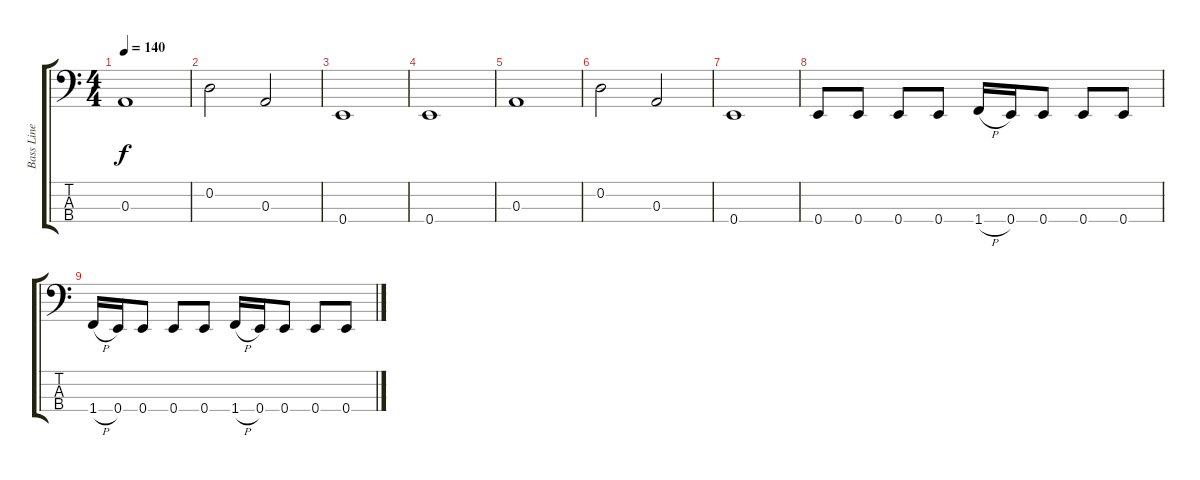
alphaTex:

\track ("Bass Line" "Bass Line") {instrument electricbassfinger}
\staff {score tabs}
\tuning (G2 D2 A1 E1) {hide}
\ts (4 4)
\tempo 140
\clef f4
\ks c
0.3.1{dy f} |
0.2.2 0.3.2 |
0.4.1 |
0.4.1 |
0.3.1 |
0.2.2 0.3.2 |
0.4.1 |
0.4.8 0.4.8 0.4.8 0.4.8 1.4{h}.16 0.4.16 0.4.8 0.4.8 0.4.8 |
1.4{h}.16 0.4.16 0.4.8 0.4.8 0.4.8 1.4{h}.16 0.4.16 0.4.8 0.4.8 0.4.8
